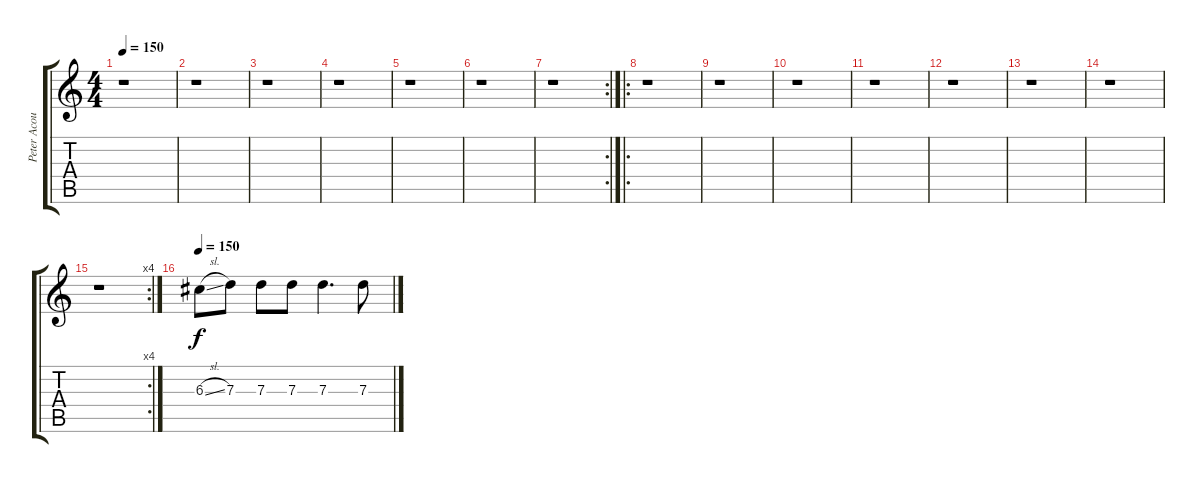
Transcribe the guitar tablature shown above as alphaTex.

\track ("Peter Acoustic" "Peter Acou") {instrument acousticguitarnylon}
\staff {score tabs}
\tuning (E4 B3 G3 D3 A2 E2) {hide}
\ts (4 4)
\tempo 150
\clef g2
\ks c
r.1{dy f} |
r.1 |
r.1 |
r.1 |
r.1 |
r.1 |
\rc 2
r.1 |
\ro
r.1 |
r.1 |
r.1 |
r.1 |
r.1 |
r.1 |
r.1 |
\rc 4
r.1 |
\tempo 150
6.3{sl}.8{volume 16 balance 7} 7.3.8 7.3.8 7.3.8 7.3.4{d} 7.3.8
